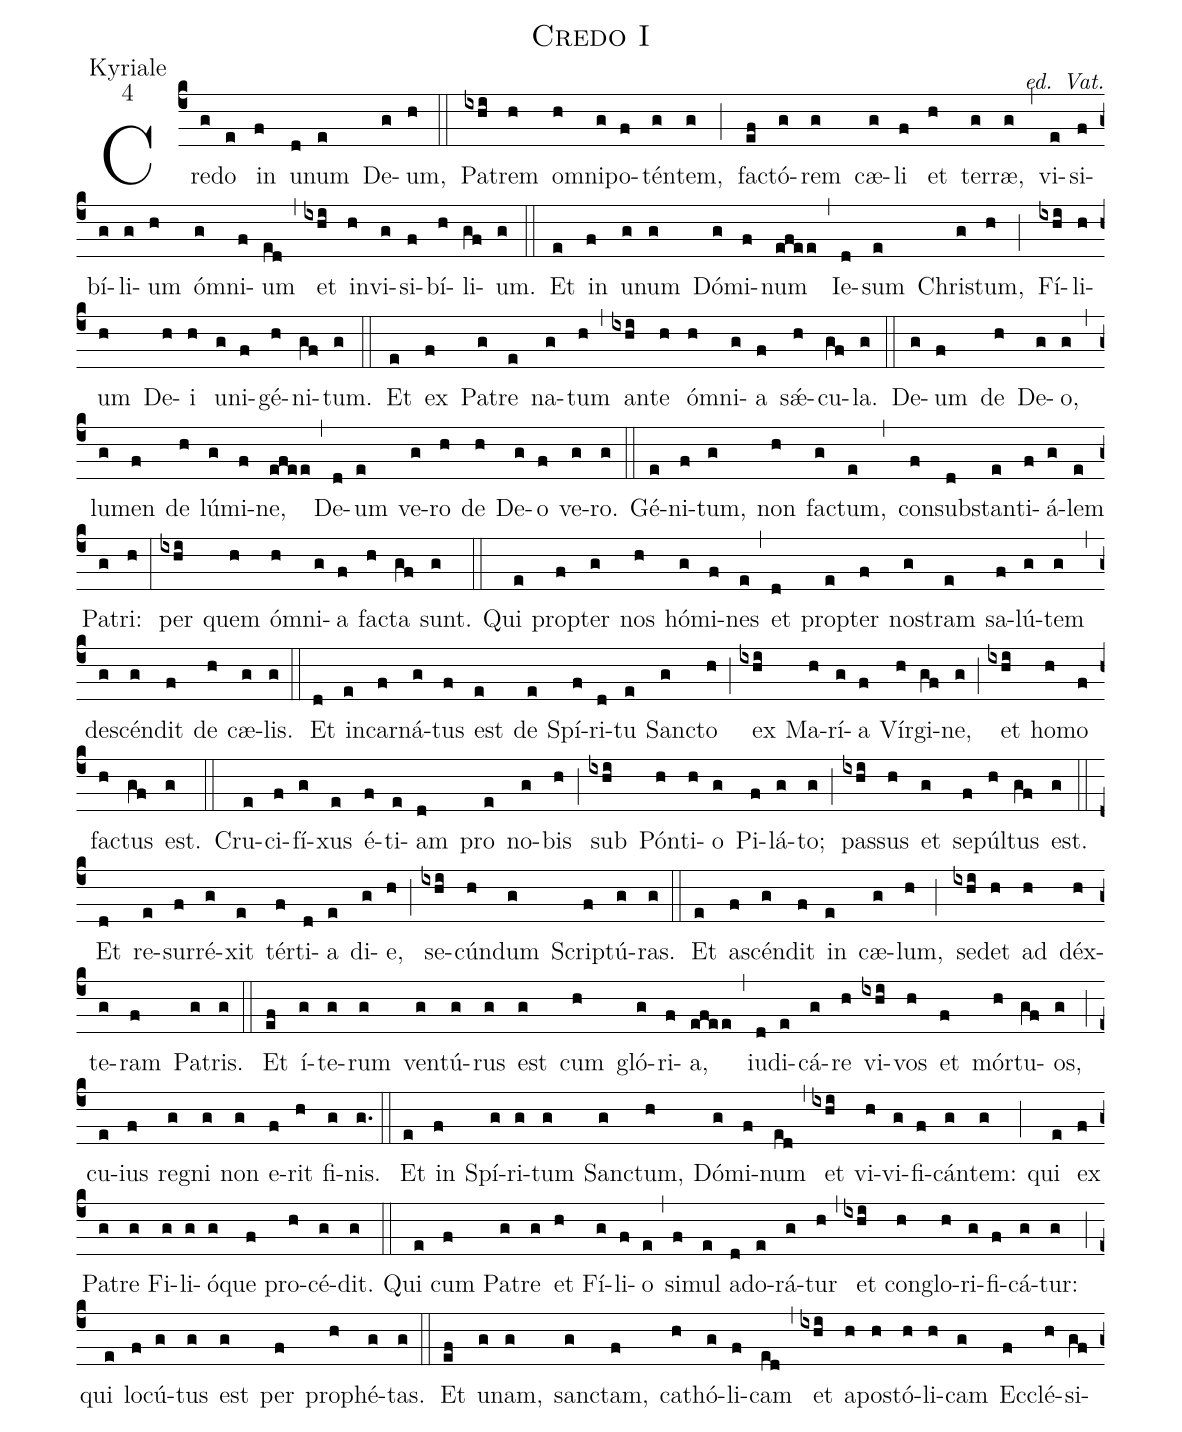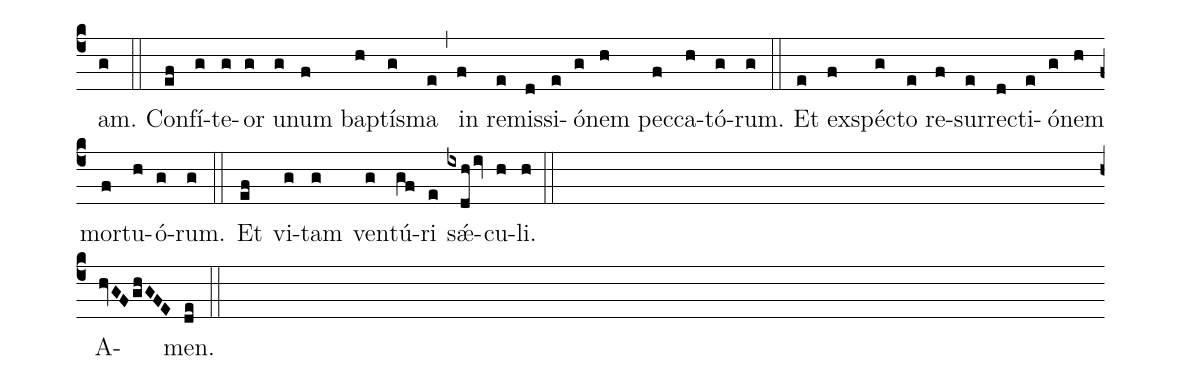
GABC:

name:Credo I;
office-part:Kyriale;
mode:4;
commentary:ed. Vat.;
%%
(c4)Cre(g)do(e) in(f) u(d)num(e) De(g)um,(h) (::)
Pa(ixhi)trem(h) om(h)ni(g)po(f)tén(g)tem,(g) (;)
fa(ef)ctó(g)rem(g) cæ(g)li(f) et(h) ter(g)ræ,(g) (,)
vi(e)si(f)bí(g)li(g)um(h) óm(g)ni(f)um(ed) (,) et(ixhi) in(h)vi(g)si(f)bí(h)li(gf)um.(g) (::)
Et(e) in(f) u(g)num(g) Dó(g)mi(f)num(efee) (,) Ie(d)sum(e) Chri(g)stum,(h) (;)
Fí(ixhi)li(h)um(h) De(h)i(h) u(g)ni(f)gé(h)ni(gf)tum.(g) (::)
Et(e) ex(f) Pa(g)tre(e) na(g)tum(h) (,) an(ixhi)te(h) óm(h)ni(g)a(f) sǽ(h)cu(gf)la.(g) (::)
De(g)um(f) de(h) De(g)o,(g) (,) lu(g)men(f) de(h) lú(g)mi(f)ne,(efee) (,)
De(d)um(e) ve(g)ro(h) de(h) De(g)o(f) ve(g)ro.(g) (::)
Gé(e)ni(f)tum,(g) non(h) fa(g)ctum,(e) (,) con(f)sub(d)stan(e)ti(f)á(g)lem(e) Pa(g)tri:(h) (:)
per(ixhi) quem(h) óm(h)ni(g)a(f) fa(h)cta(gf) sunt.(g) (::)
Qui(e) prop(f)ter(g) nos(h) hó(g)mi(f)nes(e) (,)
et(d) prop(e)ter(f) no(g)stram(e) sa(f)lú(g)tem(g) (,)
de(g)scén(g)dit(f) de(h) cæ(g)lis.(g) (::)
Et(d) in(e)car(f)ná(g)tus(f) est(e) de(e) Spí(f)ri(d)tu(e) San(g)cto(h) (;)
ex(ixhi) Ma(h)rí(g)a(f) Vír(h)gi(gf)ne,(g) (;) et(ixhi) ho(h)mo(f) fa(h)ctus(gf) est.(g) (::)
Cru(e)ci(f)fí(g)xus(e) é(f)ti(e)am(d) pro(e) no(g)bis(h) (;) sub(ixhi) Pón(h)ti(h)o(g) Pi(f)lá(g)to;(g) (;)
pas(ixhi)sus(h) et(g) se(f)púl(h)tus(gf) est.(g) (::) Et(d) re(e)sur(f)ré(g)xit(e) tér(f)ti(d)a(e) di(g)e,(h) (;)
se(ixhi)cún(h)dum(g) Scrip(f)tú(g)ras.(g) (::)
Et(e) a(f)scén(g)dit(f) in(e) cæ(g)lum,(h) (;) se(ixhi)det(h) ad(h) déx(h)te(g)ram(f) Pa(g)tris.(g) (::)
Et(ef) í(g)te(g)rum(g) ven(g)tú(g)rus(g) est(g) cum(h) gló(g)ri(f)a,(efee) (,)
iu(d)di(e)cá(g)re(h) vi(ixhi)vos(h) et(f) mór(h)tu(gf)os,(g) (;)
cu(e)ius(f) re(g)gni(g) non(g) e(f)rit(h) fi(g)nis.(g.) (::)
Et(e) in(f) Spí(g)ri(g)tum(g) San(g)ctum,(h) Dó(g)mi(f)num(ed) (,) et(ixhi) vi(h)vi(g)fi(f)cán(g)tem:(g) (;)
qui(e) ex(f) Pa(g)tre(g) Fi(g)li(g)ó(g)que(f) pro(h)cé(g)dit.(g) (::)
Qui(e) cum(f) Pa(g)tre(g) et(h) Fí(g)li(f)o(e) (,) si(f)mul(e) a(d)do(e)rá(g)tur(h) (,)
et(ixhi) con(h)glo(h)ri(g)fi(f)cá(g)tur:(g) (;) qui(e) lo(f)cú(g)tus(g) est(g) per(f) pro(h)phé(g)tas.(g) (::)
Et(ef) u(g)nam,(g) san(g)ctam,(f) ca(h)thó(g)li(f)cam(ed) (,) et(ixhi) a(h)po(h)stó(h)li(h)cam(g) Ec(f)clé(h)si(gf)am.(g) (::)
Con(ef)fí(g)te(g)or(g) u(g)num(f) bap(h)tís(g)ma(e) (,) in(f) re(e)mis(d)si(e)ó(g)nem(h) pec(f)ca(h)tó(g)rum.(g) (::)
Et(e) ex(f)spé(g)cto(e) re(f)sur(e)re(d)cti(e)ó(g)nem(h) mor(f)tu(h)ó(g)rum.(g) (::) Et(ef) vi(g)tam(g) ven(g)tú(gf)ri(e) sǽ(ixdhiv)cu(h)li.(h) (::Z) A(hvGFghGFE)men.(de) (::)
